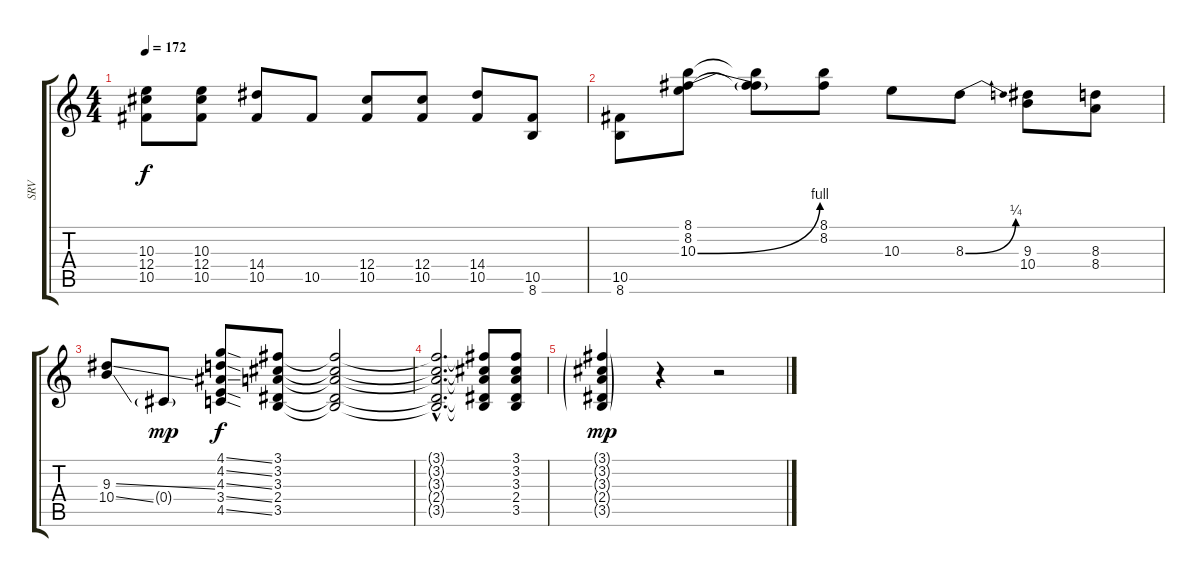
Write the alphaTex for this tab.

\track ("SRV" "SRV") {instrument overdrivenguitar}
\staff {score tabs}
\tuning (Eb4 Bb3 Gb3 Db3 Ab2 Eb2) {hide}
\ts (4 4)
\tempo 172
\clef g2
\ks c
(10.3{t} 12.4{t} 10.5{t}).8{dy f} (10.3 12.4 10.5).8 (14.4 10.5).8 10.5.8 (12.4 10.5).8 (12.4 10.5).8 (14.4 10.5).8 (10.5 8.6).8 |
(10.5 8.6).8 (8.1 8.2 10.3{be (bend 0 0 60 4)}).8 (8.1{t} 8.2{t} 10.3{t}).8 (8.1 8.2).8 10.3.8 8.3{be (bend 0 0 60 1)}.8 (9.3 10.4).8 (8.3 8.4).8 |
(9.3{ss} 10.4{ss}).8 0.4{g}.8{dy mp} (4.1{ss} 4.2{ss} 4.3{ss} 3.4{ss} 4.5{ss}).8{dy f} (3.1 3.2 3.3 2.4 3.5).8 (3.1{t} 3.2{t} 3.3{t} 2.4{t} 3.5{t}).2 |
(3.1{hac t} 3.2{hac t} 3.3{hac t} 2.4{hac t} 3.5{hac t}).2{d} (3.1{t} 3.2{t} 3.3{t} 2.4{t} 3.5{t}).8 (3.1 3.2 3.3 2.4 3.5).8 |
(3.1{g} 3.2{g} 3.3{g} 2.4{g} 3.5{g}).4{dy mp} r.4 r.2
